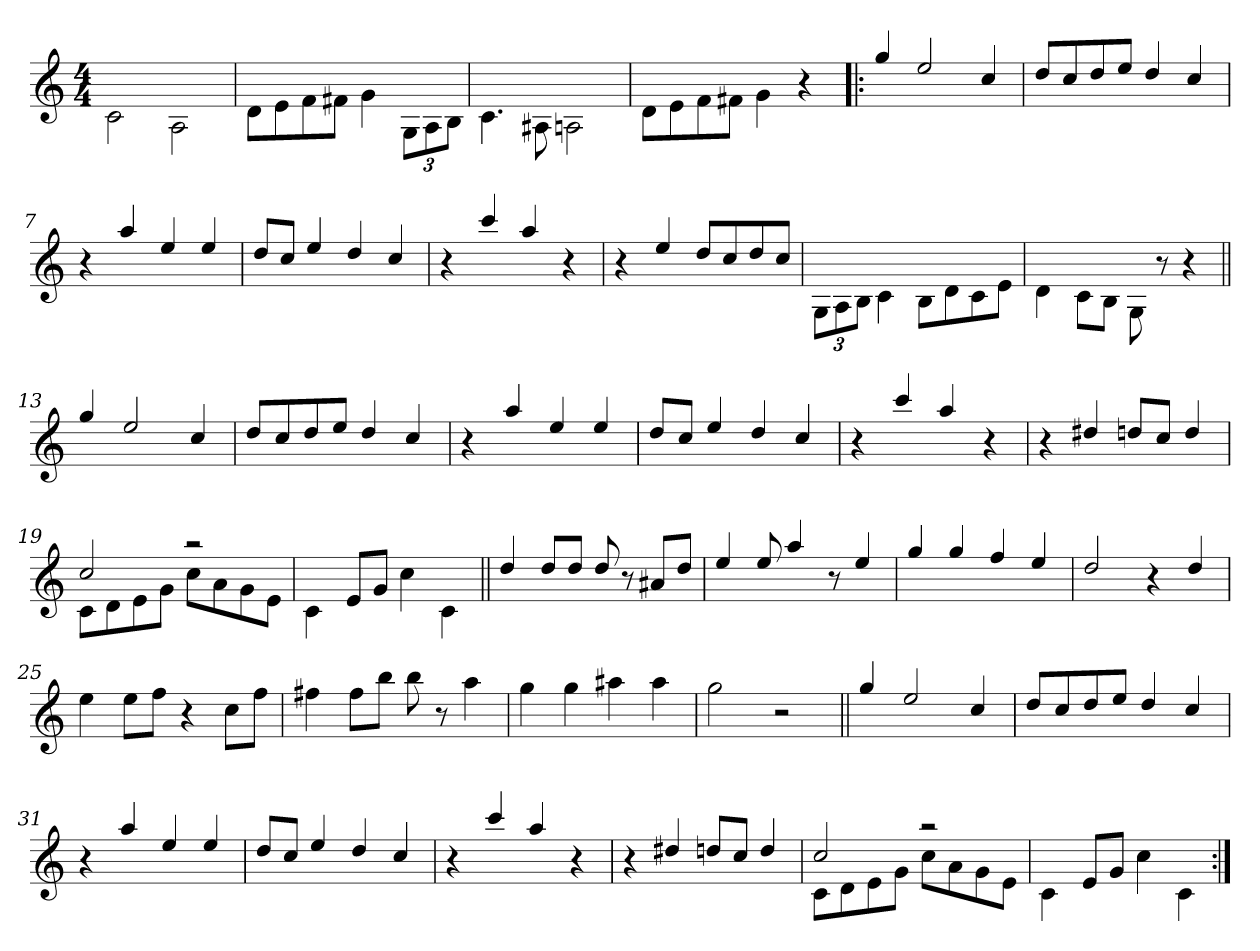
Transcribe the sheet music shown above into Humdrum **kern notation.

**kern
*part1
*staff1
*clefG2
*ITrd7c12
*k[]
*C:
*M4/4
=1
2C\
2AA\
=2
8D\L
8E\
8F\
8F#X\J
4G\
12GG\L
12AA\
12BB\J
=3
4.C\
8AA#X\
2AAn\
=4
8D\L
8E\
8F\
8F#X\J
4G\
4r
!!LO:LB:g=z
=5!|:
4g/
2e/
4c/
=6
8d/L
8c/
8d/
8e/J
4d/
4c/
=7
4r
4a/
4e/
4e/
=8
8d/L
8c/J
4e/
4d/
4c/
!!LO:LB:g=z
=9
4r
4cc/
4a/
4r
=10
4r
4e/
8d/L
8c/
8d/
8c/J
=11
12GG\L
12AA\
12BB\J
4C\
8BB\L
8D\
8C\
8E\J
=12
4D\
8C\L
8BB\J
8GG\
8r
4r
!!LO:LB:g=z
=13||
4g/
2e/
4c/
=14
8d/L
8c/
8d/
8e/J
4d/
4c/
=15
4r
4a/
4e/
4e/
=16
8d/L
8c/J
4e/
4d/
4c/
!!LO:LB:g=z
=17
4r
4cc/
4a/
4r
=18
4r
4d#X/
8dn/L
8c/J
4d/
=19
*^
2c/	8C\L
.	8D\
.	8E\
.	8G\J
2raa	8c\L
.	8A\
.	8G\
.	8E\J
*v	*v
=20
4C\
8E/L
8G/J
4c\
4C\
!!LO:LB:g=z
=21||
4d/
8d/L
8d/J
8d/
8r
8A#X/L
8d/J
=22
4e/
8e/
4a/
8r
4e/
=23
4g/
4g/
4f/
4e/
=24
2d/
4r
4d/
!!LO:LB:g=z
=25
4e\
8e\L
8f\J
4r
8c\L
8f\J
=26
4f#X\
8f#\L
8b\J
8b\
8r
4a\
=27
4g\
4g\
4a#X\
4a#\
=28
2g\
2r
!!LO:LB:g=z
=29||
4g/
2e/
4c/
=30
8d/L
8c/
8d/
8e/J
4d/
4c/
=31
4r
4a/
4e/
4e/
=32
8d/L
8c/J
4e/
4d/
4c/
!!LO:LB:g=z
=33
4r
4cc/
4a/
4r
=34
4r
4d#X/
8dn/L
8c/J
4d/
=35
*^
2c/	8C\L
.	8D\
.	8E\
.	8G\J
2raa	8c\L
.	8A\
.	8G\
.	8E\J
*v	*v
=36
4C\
8E/L
8G/J
4c\
4C\
=:|!
*-
